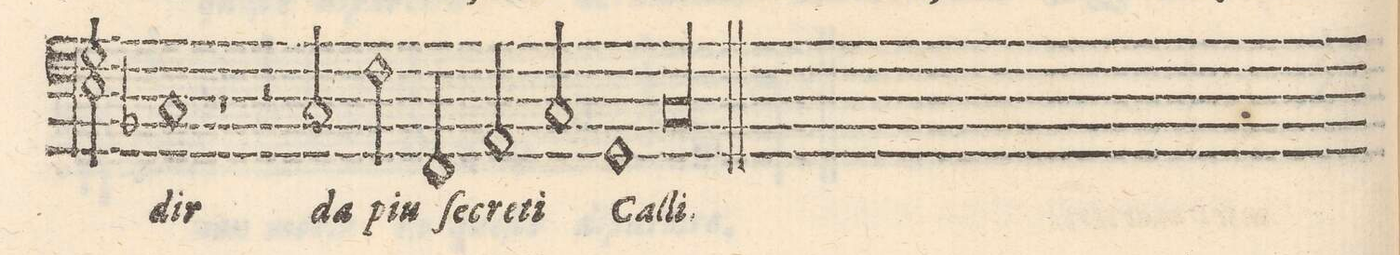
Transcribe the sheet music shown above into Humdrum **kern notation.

**kern	**text
*I"BASSO	*
*clefF4	*
*k[b-]	*
*met(C)	*
*M4/4	*
1C	vdir
=52-	=52-
1r	.
=53-	=53-
2r	.
2C/	da
=54-	=54-
2F\	piu
2FF/	ſe-
=55-	=55-
2AA/	-cre-
2C/	-ti
=56-	=56-
1GG	Cal-
=57-	=57-
00C	-li
=58-	=58-
==	==
*-	*-
